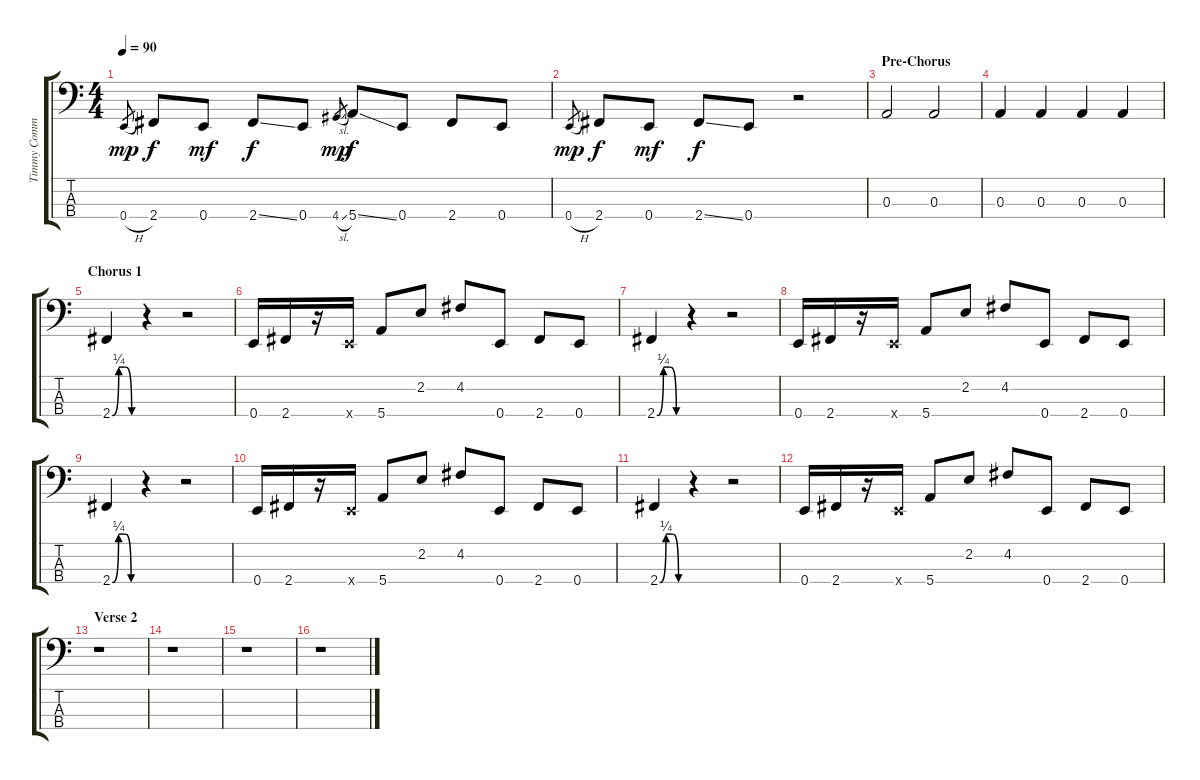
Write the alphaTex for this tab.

\track ("Timmy Commerford / Bass" "Timmy Comm") {instrument electricbassfinger}
\staff {score tabs}
\tuning (G2 D2 A1 E1) {hide}
\ts (4 4)
\tempo 90
\clef f4
\ks c
0.4{h}.8{gr dy mp} 2.4.8{dy f} 0.4.8{dy mf} 2.4{ss}.8{dy f} 0.4.8 4.4{sl}.8{gr dy mp} 5.4{ss}.8{dy f} 0.4.8 2.4.8 0.4.8 |
0.4{h}.8{gr dy mp} 2.4.8{dy f} 0.4.8{dy mf} 2.4{ss}.8{dy f} 0.4.8 r.2 |
\section ("" "Pre-Chorus")
0.3.2 0.3.2 |
0.3.4 0.3.4 0.3.4 0.3.4 |
\section ("" "Chorus 1")
2.4{be (custom 0 0 15 1 30 1 45 0 60 0)}.4 r.4 r.2 |
0.4.16 2.4.16 r.16 0.4{x}.16 5.4.8 2.2.8 4.2.8 0.4.8 2.4.8 0.4.8 |
2.4{be (custom 0 0 15 1 30 1 45 0 60 0)}.4 r.4 r.2 |
0.4.16 2.4.16 r.16 0.4{x}.16 5.4.8 2.2.8 4.2.8 0.4.8 2.4.8 0.4.8 |
2.4{be (custom 0 0 15 1 30 1 45 0 60 0)}.4 r.4 r.2 |
0.4.16 2.4.16 r.16 0.4{x}.16 5.4.8 2.2.8 4.2.8 0.4.8 2.4.8 0.4.8 |
2.4{be (custom 0 0 15 1 30 1 45 0 60 0)}.4 r.4 r.2 |
0.4.16 2.4.16 r.16 0.4{x}.16 5.4.8 2.2.8 4.2.8 0.4.8 2.4.8 0.4.8 |
\section ("" "Verse 2")
r.1 |
r.1 |
r.1 |
r.1
